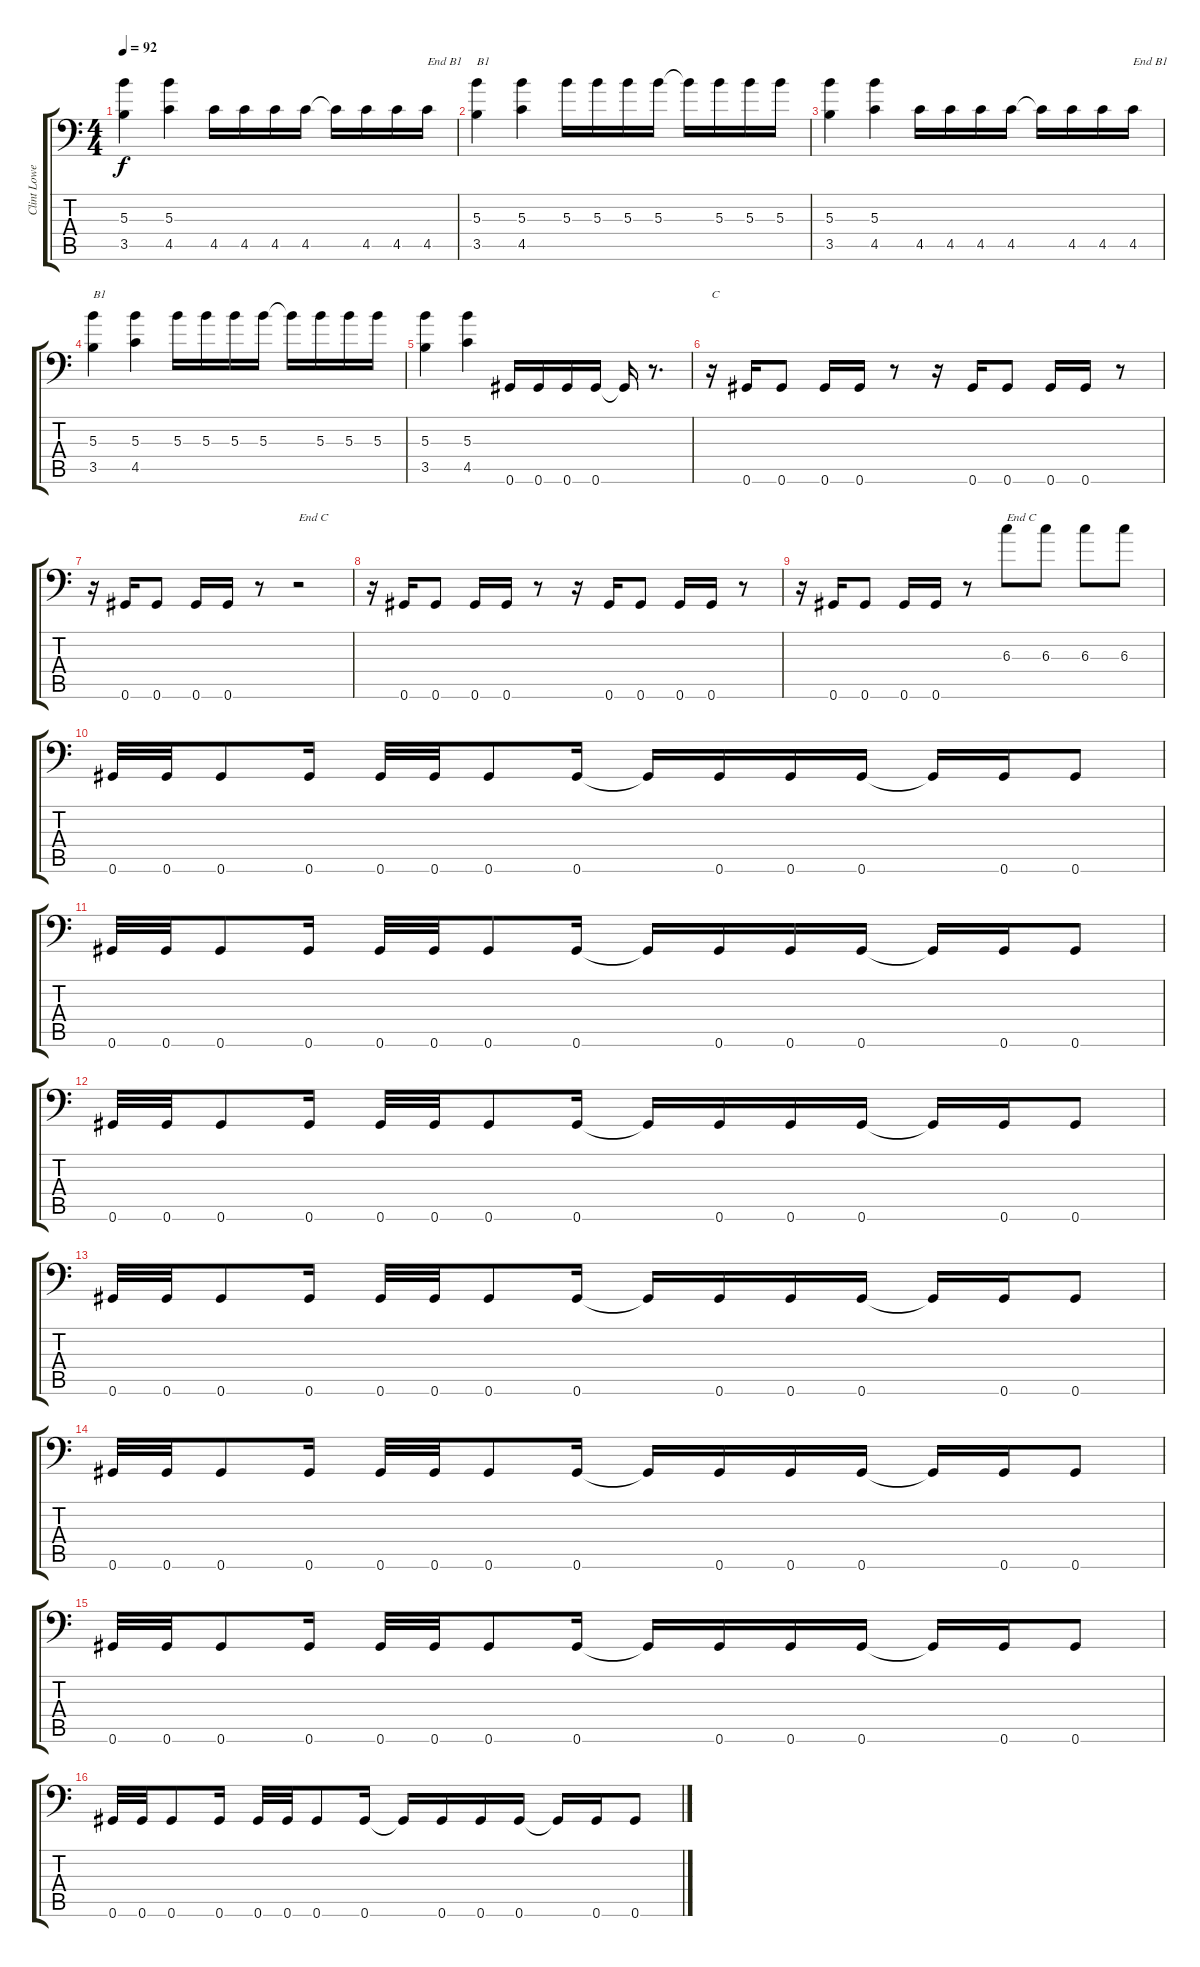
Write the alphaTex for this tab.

\track ("Clint Lowery - Guitar" "Clint Lowe") {instrument distortionguitar}
\staff {score tabs}
\tuning (Eb4 Bb3 Gb3 Db3 Ab2 Ab1) {hide}
\ts (4 4)
\tempo 92
\clef f4
\ks c
(5.3 3.5).4{dy f} (5.3 4.5).4 4.5.16 4.5.16 4.5.16 4.5.16 4.5{t}.16 4.5.16 4.5.16 4.5.16{txt "End B1"} |
(5.3 3.5).4{txt "B1"} (5.3 4.5).4 5.3.16 5.3.16 5.3.16 5.3.16 5.3{t}.16 5.3.16 5.3.16 5.3.16 |
(5.3 3.5).4 (5.3 4.5).4 4.5.16 4.5.16 4.5.16 4.5.16 4.5{t}.16 4.5.16 4.5.16 4.5.16{txt "End B1"} |
(5.3 3.5).4{txt "B1"} (5.3 4.5).4 5.3.16 5.3.16 5.3.16 5.3.16 5.3{t}.16 5.3.16 5.3.16 5.3.16 |
(5.3 3.5).4 (5.3 4.5).4 0.6.16 0.6.16 0.6.16 0.6.16 0.6{t}.16 r.8{d} |
r.16{txt "C"} 0.6.16 0.6.8 0.6.16 0.6.16 r.8 r.16 0.6.16 0.6.8 0.6.16 0.6.16 r.8 |
r.16 0.6.16 0.6.8 0.6.16 0.6.16 r.8 r.2{txt "End C"} |
r.16 0.6.16 0.6.8 0.6.16 0.6.16 r.8 r.16 0.6.16 0.6.8 0.6.16 0.6.16 r.8 |
r.16 0.6.16 0.6.8 0.6.16 0.6.16 r.8 6.3.8{txt "End C"} 6.3.8 6.3.8 6.3.8 |
0.6.32 0.6.32 0.6.8 0.6.16 0.6.32 0.6.32 0.6.8 0.6.16 0.6{t}.16 0.6.16 0.6.16 0.6.16 0.6{t}.16 0.6.16 0.6.8 |
0.6.32 0.6.32 0.6.8 0.6.16 0.6.32 0.6.32 0.6.8 0.6.16 0.6{t}.16 0.6.16 0.6.16 0.6.16 0.6{t}.16 0.6.16 0.6.8 |
0.6.32 0.6.32 0.6.8 0.6.16 0.6.32 0.6.32 0.6.8 0.6.16 0.6{t}.16 0.6.16 0.6.16 0.6.16 0.6{t}.16 0.6.16 0.6.8 |
0.6.32 0.6.32 0.6.8 0.6.16 0.6.32 0.6.32 0.6.8 0.6.16 0.6{t}.16 0.6.16 0.6.16 0.6.16 0.6{t}.16 0.6.16 0.6.8 |
0.6.32 0.6.32 0.6.8 0.6.16 0.6.32 0.6.32 0.6.8 0.6.16 0.6{t}.16 0.6.16 0.6.16 0.6.16 0.6{t}.16 0.6.16 0.6.8 |
0.6.32 0.6.32 0.6.8 0.6.16 0.6.32 0.6.32 0.6.8 0.6.16 0.6{t}.16 0.6.16 0.6.16 0.6.16 0.6{t}.16 0.6.16 0.6.8 |
0.6.32 0.6.32 0.6.8 0.6.16 0.6.32 0.6.32 0.6.8 0.6.16 0.6{t}.16 0.6.16 0.6.16 0.6.16 0.6{t}.16 0.6.16 0.6.8
